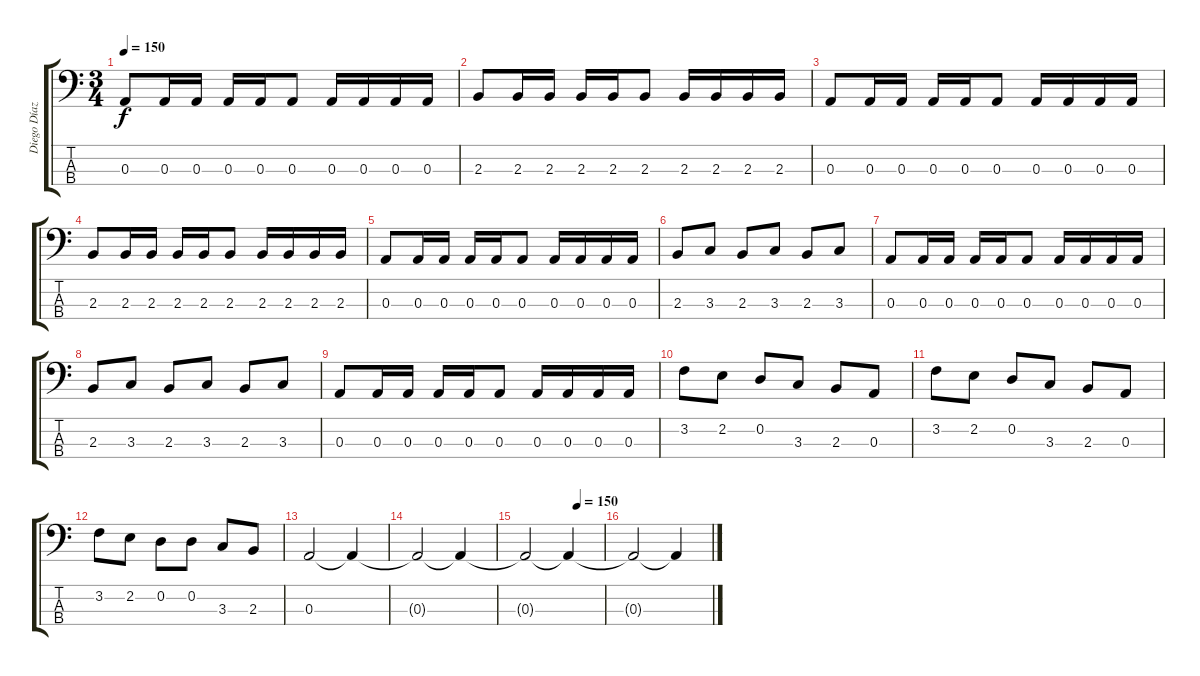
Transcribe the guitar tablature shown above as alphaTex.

\track ("Diego Díaz" "Diego Díaz") {instrument electricbassfinger}
\staff {score tabs}
\tuning (G2 D2 A1 E1) {hide}
\ts (3 4)
\tempo 150
\clef f4
\ks c
0.3.8{dy f} 0.3.16 0.3.16 0.3.16 0.3.16 0.3.8 0.3.16 0.3.16 0.3.16 0.3.16 |
2.3.8 2.3.16 2.3.16 2.3.16 2.3.16 2.3.8 2.3.16 2.3.16 2.3.16 2.3.16 |
0.3.8 0.3.16 0.3.16 0.3.16 0.3.16 0.3.8 0.3.16 0.3.16 0.3.16 0.3.16 |
2.3.8 2.3.16 2.3.16 2.3.16 2.3.16 2.3.8 2.3.16 2.3.16 2.3.16 2.3.16 |
0.3.8 0.3.16 0.3.16 0.3.16 0.3.16 0.3.8 0.3.16 0.3.16 0.3.16 0.3.16 |
2.3.8 3.3.8 2.3.8 3.3.8 2.3.8 3.3.8 |
0.3.8 0.3.16 0.3.16 0.3.16 0.3.16 0.3.8 0.3.16 0.3.16 0.3.16 0.3.16 |
2.3.8 3.3.8 2.3.8 3.3.8 2.3.8 3.3.8 |
0.3.8 0.3.16 0.3.16 0.3.16 0.3.16 0.3.8 0.3.16 0.3.16 0.3.16 0.3.16 |
3.2.8 2.2.8 0.2.8 3.3.8 2.3.8 0.3.8 |
3.2.8 2.2.8 0.2.8 3.3.8 2.3.8 0.3.8 |
3.2.8 2.2.8 0.2.8 0.2.8 3.3.8 2.3.8 |
0.3.2 0.3{t}.4 |
0.3{t}.2 0.3{t}.4 |
\tempo (150 0.6666666666666666)
0.3{t}.2 0.3{t}.4 |
0.3{t}.2 0.3{t}.4
